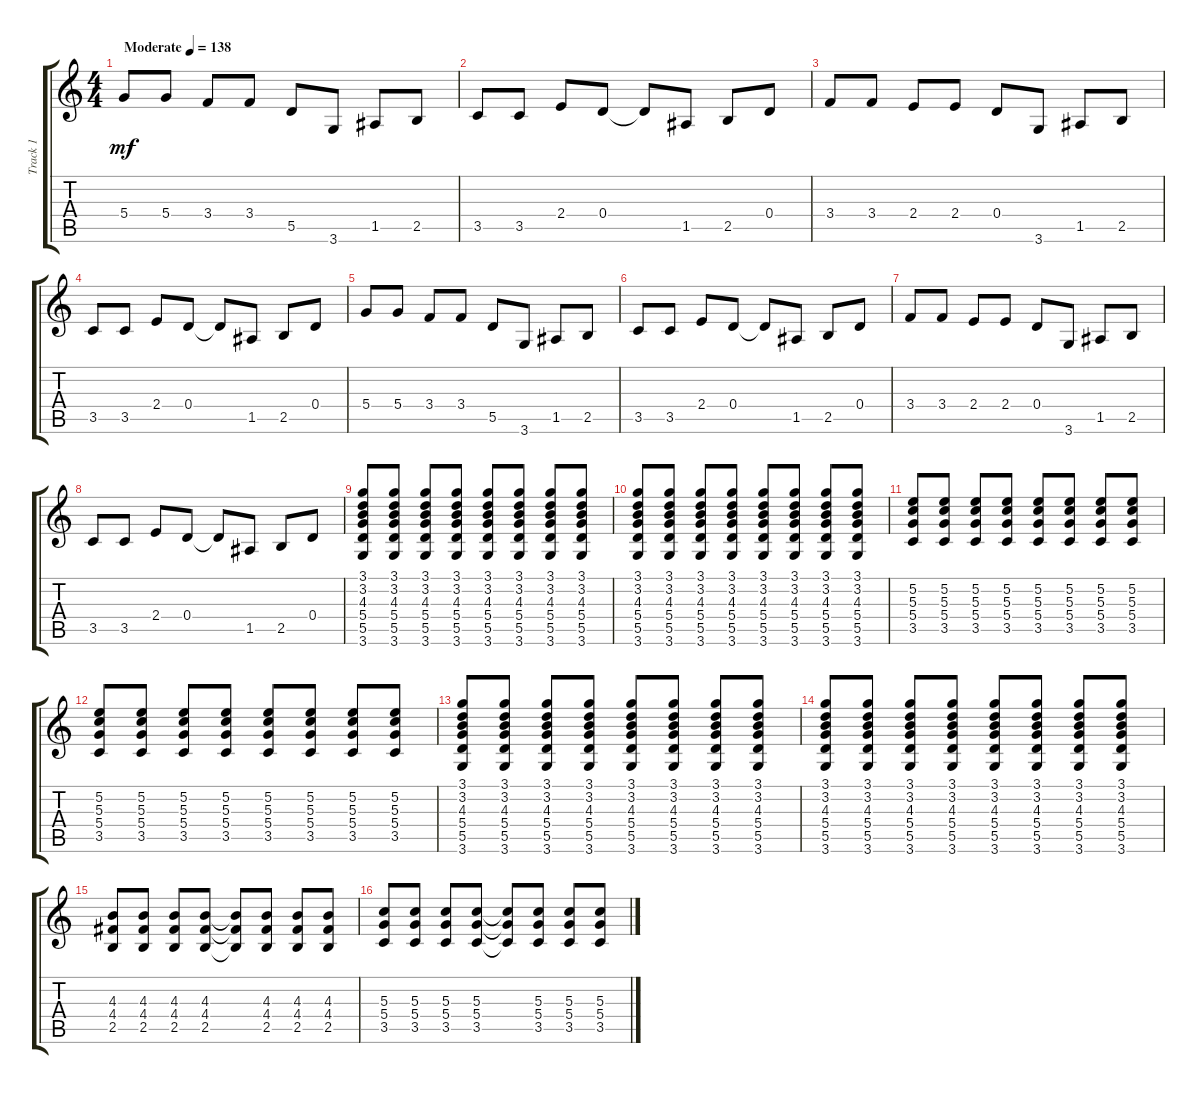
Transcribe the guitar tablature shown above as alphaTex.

\track ("Track 1" "Track 1") {instrument electricguitarclean}
\staff {score tabs}
\tuning (E4 B3 G3 D3 A2 E2) {hide}
\ts (4 4)
\tempo (138 "Moderate")
\clef g2
\ks c
5.4.8{dy mf instrument electricguitarclean} 5.4.8 3.4.8 3.4.8 5.5.8 3.6.8 1.5.8 2.5.8 |
3.5.8 3.5.8 2.4.8 0.4.8 0.4{t}.8 1.5.8 2.5.8 0.4.8 |
3.4.8 3.4.8 2.4.8 2.4.8 0.4.8 3.6.8 1.5.8 2.5.8 |
3.5.8 3.5.8 2.4.8 0.4.8 0.4{t}.8 1.5.8 2.5.8 0.4.8 |
5.4.8 5.4.8 3.4.8 3.4.8 5.5.8 3.6.8 1.5.8 2.5.8 |
3.5.8 3.5.8 2.4.8 0.4.8 0.4{t}.8 1.5.8 2.5.8 0.4.8 |
3.4.8 3.4.8 2.4.8 2.4.8 0.4.8 3.6.8 1.5.8 2.5.8 |
3.5.8 3.5.8 2.4.8 0.4.8 0.4{t}.8 1.5.8 2.5.8 0.4.8 |
(3.1 3.2 4.3 5.4 5.5 3.6).8 (3.1 3.2 4.3 5.4 5.5 3.6).8 (3.1 3.2 4.3 5.4 5.5 3.6).8 (3.1 3.2 4.3 5.4 5.5 3.6).8 (3.1 3.2 4.3 5.4 5.5 3.6).8 (3.1 3.2 4.3 5.4 5.5 3.6).8 (3.1 3.2 4.3 5.4 5.5 3.6).8 (3.1 3.2 4.3 5.4 5.5 3.6).8 |
(3.1 3.2 4.3 5.4 5.5 3.6).8 (3.1 3.2 4.3 5.4 5.5 3.6).8 (3.1 3.2 4.3 5.4 5.5 3.6).8 (3.1 3.2 4.3 5.4 5.5 3.6).8 (3.1 3.2 4.3 5.4 5.5 3.6).8 (3.1 3.2 4.3 5.4 5.5 3.6).8 (3.1 3.2 4.3 5.4 5.5 3.6).8 (3.1 3.2 4.3 5.4 5.5 3.6).8 |
(5.2 5.3 5.4 3.5).8 (5.2 5.3 5.4 3.5).8 (5.2 5.3 5.4 3.5).8 (5.2 5.3 5.4 3.5).8 (5.2 5.3 5.4 3.5).8 (5.2 5.3 5.4 3.5).8 (5.2 5.3 5.4 3.5).8 (5.2 5.3 5.4 3.5).8 |
(5.2 5.3 5.4 3.5).8 (5.2 5.3 5.4 3.5).8 (5.2 5.3 5.4 3.5).8 (5.2 5.3 5.4 3.5).8 (5.2 5.3 5.4 3.5).8 (5.2 5.3 5.4 3.5).8 (5.2 5.3 5.4 3.5).8 (5.2 5.3 5.4 3.5).8 |
(3.1 3.2 4.3 5.4 5.5 3.6).8 (3.1 3.2 4.3 5.4 5.5 3.6).8 (3.1 3.2 4.3 5.4 5.5 3.6).8 (3.1 3.2 4.3 5.4 5.5 3.6).8 (3.1 3.2 4.3 5.4 5.5 3.6).8 (3.1 3.2 4.3 5.4 5.5 3.6).8 (3.1 3.2 4.3 5.4 5.5 3.6).8 (3.1 3.2 4.3 5.4 5.5 3.6).8 |
(3.1 3.2 4.3 5.4 5.5 3.6).8 (3.1 3.2 4.3 5.4 5.5 3.6).8 (3.1 3.2 4.3 5.4 5.5 3.6).8 (3.1 3.2 4.3 5.4 5.5 3.6).8 (3.1 3.2 4.3 5.4 5.5 3.6).8 (3.1 3.2 4.3 5.4 5.5 3.6).8 (3.1 3.2 4.3 5.4 5.5 3.6).8 (3.1 3.2 4.3 5.4 5.5 3.6).8 |
(4.3 4.4 2.5).8 (4.3 4.4 2.5).8 (4.3 4.4 2.5).8 (4.3 4.4 2.5).8 (4.3{t} 4.4{t} 2.5{t}).8 (4.3 4.4 2.5).8 (4.3 4.4 2.5).8 (4.3 4.4 2.5).8 |
(5.3 5.4 3.5).8 (5.3 5.4 3.5).8 (5.3 5.4 3.5).8 (5.3 5.4 3.5).8 (5.3{t} 5.4{t} 3.5{t}).8 (5.3 5.4 3.5).8 (5.3 5.4 3.5).8 (5.3 5.4 3.5).8
